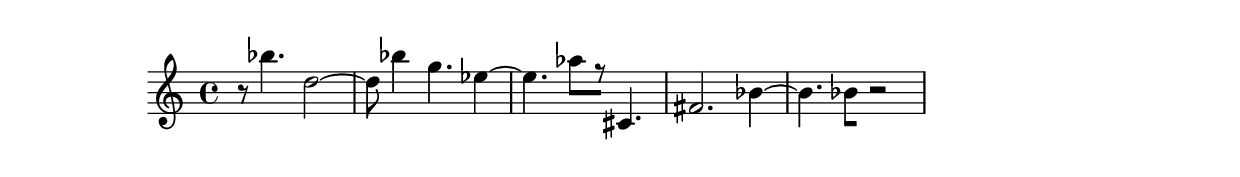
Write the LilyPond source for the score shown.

% 2018-02-08 21:45

\version "2.19.54"
\language "english"

\header {}

\layout {}

\paper {}

\score {
    {
        r8
        bf''4.
        d''2 ~
        d''8
        bf''4
        g''4.
        ef''4 ~
        ef''4.
        af''8 [
        r8 ]
        cs'4.
        fs'2.
        bf'4 ~
        bf'4.
        bf'8 [
        r2 ]
    }
}